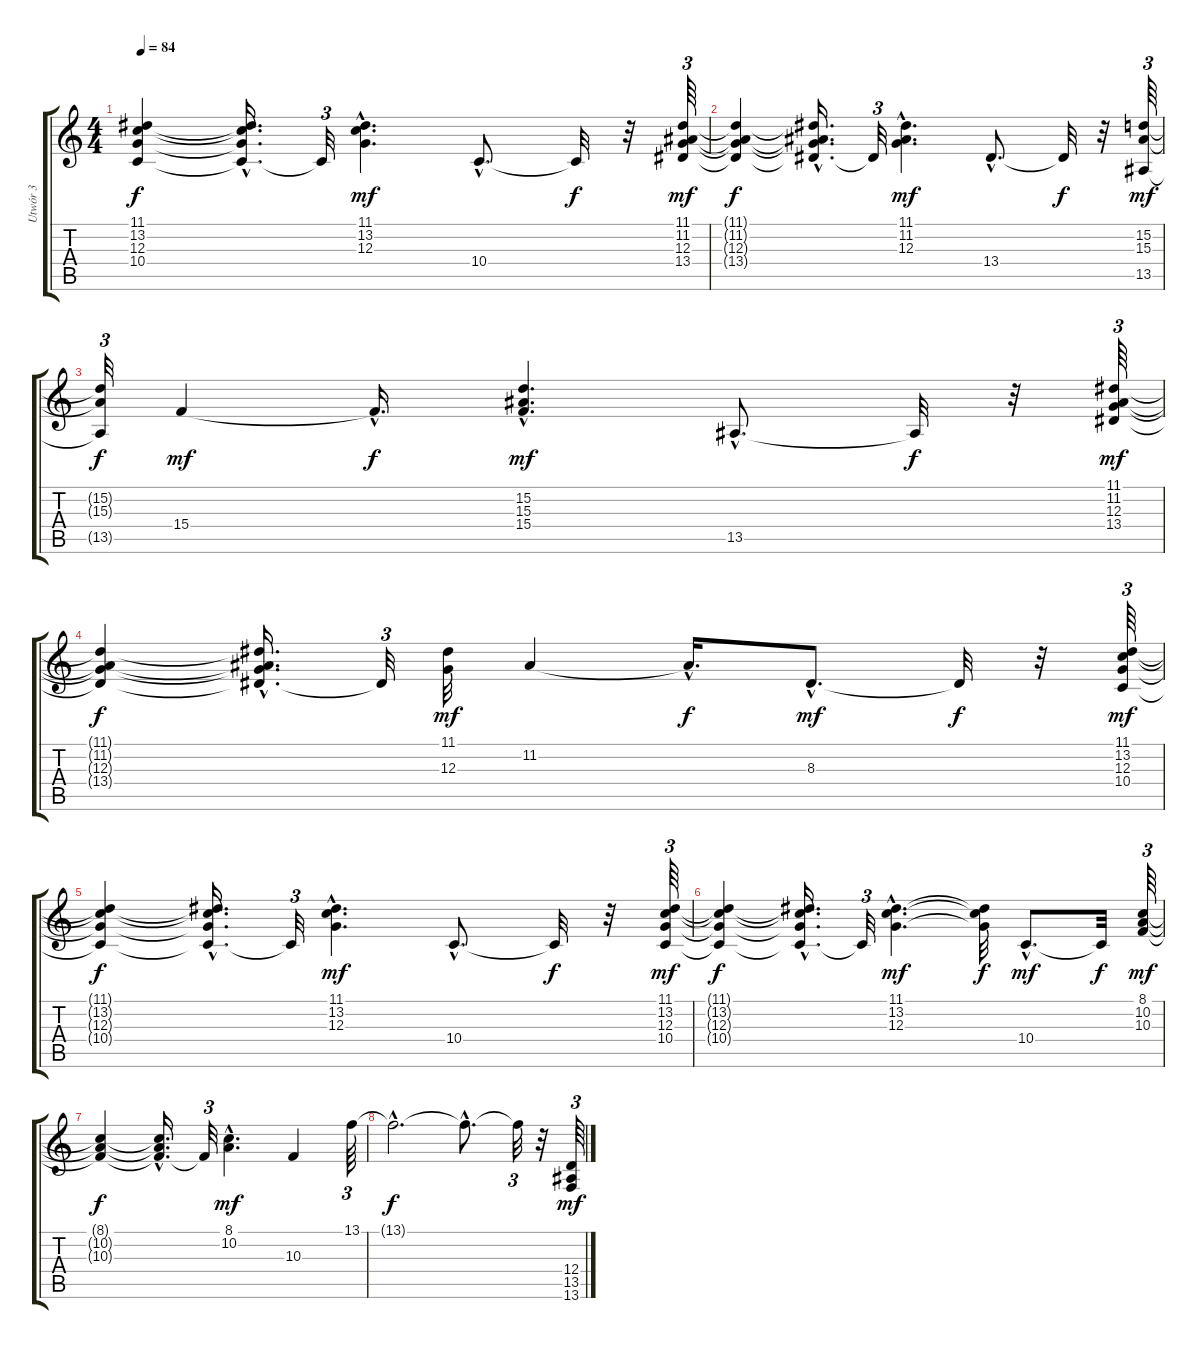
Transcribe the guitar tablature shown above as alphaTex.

\track ("Utwór 3" "Utwór 3") {instrument brightacousticpiano}
\staff {score tabs}
\tuning (E4 B3 G3 D3 A2 E2) {hide}
\ts (4 4)
\tempo 84
\clef g2
\ks c
(11.1{t} 13.2{t} 12.3{t} 10.4{t}).4{dy f} (11.1{hac t} 13.2{hac t} 12.3{hac t} 10.4{hac t}).16{d} 10.4{t}.32{tu (3 2)} (11.1{hac} 13.2{hac} 12.3{hac}).4{d dy mf} 10.4{hac}.8{d} 10.4{t}.32{dy f} r.32 (11.1 11.2 12.3 13.4).64{tu (3 2) dy mf} |
(11.1{t} 11.2{t} 12.3{t} 13.4{t}).4{dy f} (11.1{hac t} 11.2{hac t} 12.3{hac t} 13.4{hac t}).16{d} 13.4{t}.32{tu (3 2)} (11.1{hac} 11.2{hac} 12.3{hac}).4{d dy mf} 13.4{hac}.8{d} 13.4{t}.32{dy f} r.32 (15.2 15.3 13.5).64{tu (3 2) dy mf} |
(15.2{t} 15.3{t} 13.5{t}).32{tu (3 2) dy f} 15.4.4{dy mf} 15.4{hac t}.16{d dy f} (15.2{hac} 15.3{hac} 15.4{hac}).4{d dy mf} 13.5{hac}.8{d} 13.5{t}.32{dy f} r.32 (11.1 11.2 12.3 13.4).64{tu (3 2) dy mf} |
(11.1{t} 11.2{t} 12.3{t} 13.4{t}).4{dy f} (11.1{hac t} 11.2{hac t} 12.3{hac t} 13.4{hac t}).16{d} 13.4{t}.32{tu (3 2)} (11.1 12.3).32{dy mf} 11.2.4 11.2{hac t}.16{d dy f} 8.3{hac}.8{d dy mf} 8.3{t}.32{dy f} r.32 (11.1 13.2 12.3 10.4).64{tu (3 2) dy mf} |
(11.1{t} 13.2{t} 12.3{t} 10.4{t}).4{dy f} (11.1{hac t} 13.2{hac t} 12.3{hac t} 10.4{hac t}).16{d} 10.4{t}.32{tu (3 2)} (11.1{hac} 13.2{hac} 12.3{hac}).4{d dy mf} 10.4{hac}.8{d} 10.4{t}.32{dy f} r.32 (11.1 13.2 12.3 10.4).64{tu (3 2) dy mf} |
(11.1{t} 13.2{t} 12.3{t} 10.4{t}).4{dy f} (11.1{hac t} 13.2{hac t} 12.3{hac t} 10.4{hac t}).16{d} 10.4{t}.32{tu (3 2)} (11.1{hac} 13.2{hac} 12.3{hac}).4{d dy mf} (11.1{t} 13.2{t} 12.3{t}).32{dy f} 10.4{hac}.8{d dy mf} 10.4{t}.32{dy f} (8.1 10.2 10.3).64{tu (3 2) dy mf} |
(8.1{t} 10.2{t} 10.3{t}).4{dy f} (8.1{hac t} 10.2{hac t} 10.3{hac t}).16{d} 10.3{t}.32{tu (3 2)} (8.1{hac} 10.2{hac}).4{d dy mf} 10.3.4 13.1.64{tu (3 2)} |
13.1{hac t}.2{d dy f} 13.1{hac t}.8{d} 13.1{t}.32{tu (3 2)} r.32 (12.4 13.5 13.6).64{tu (3 2) dy mf}
